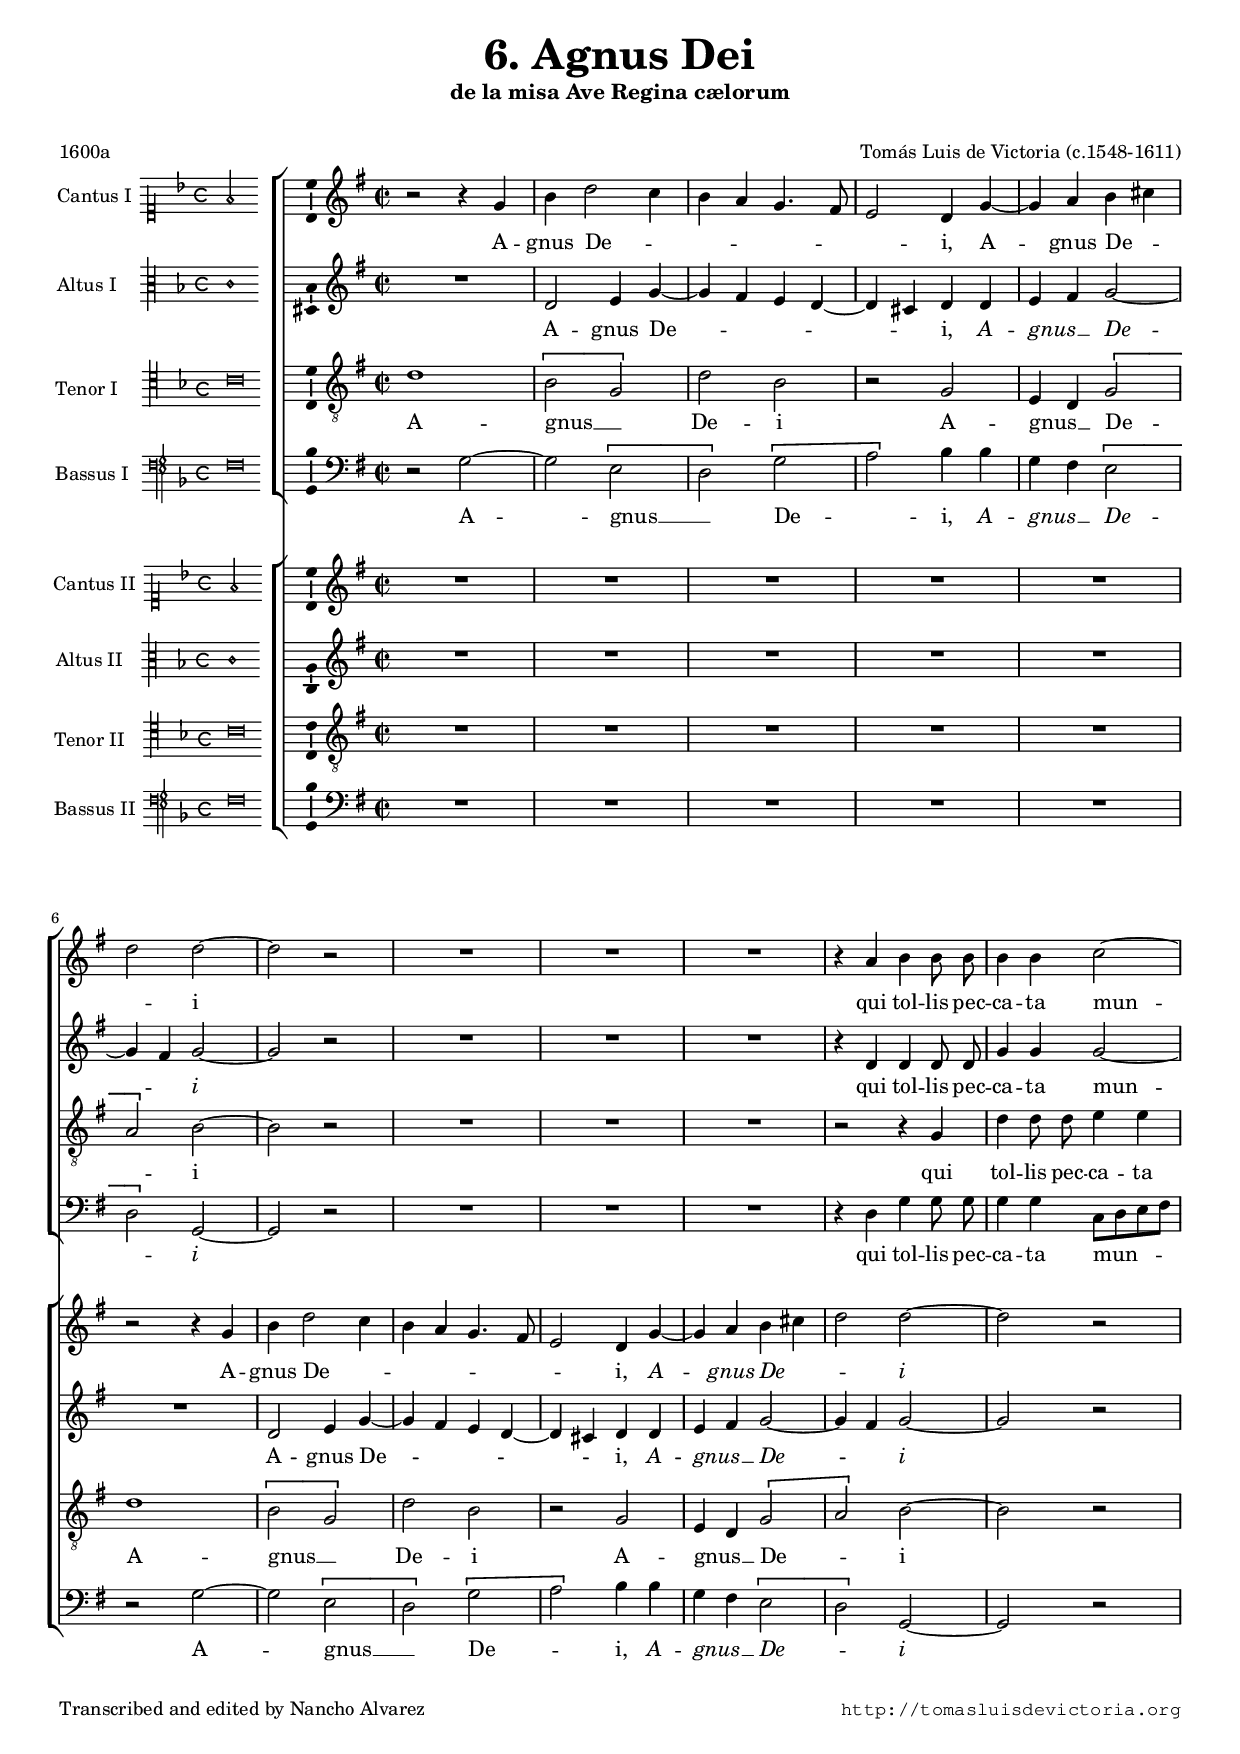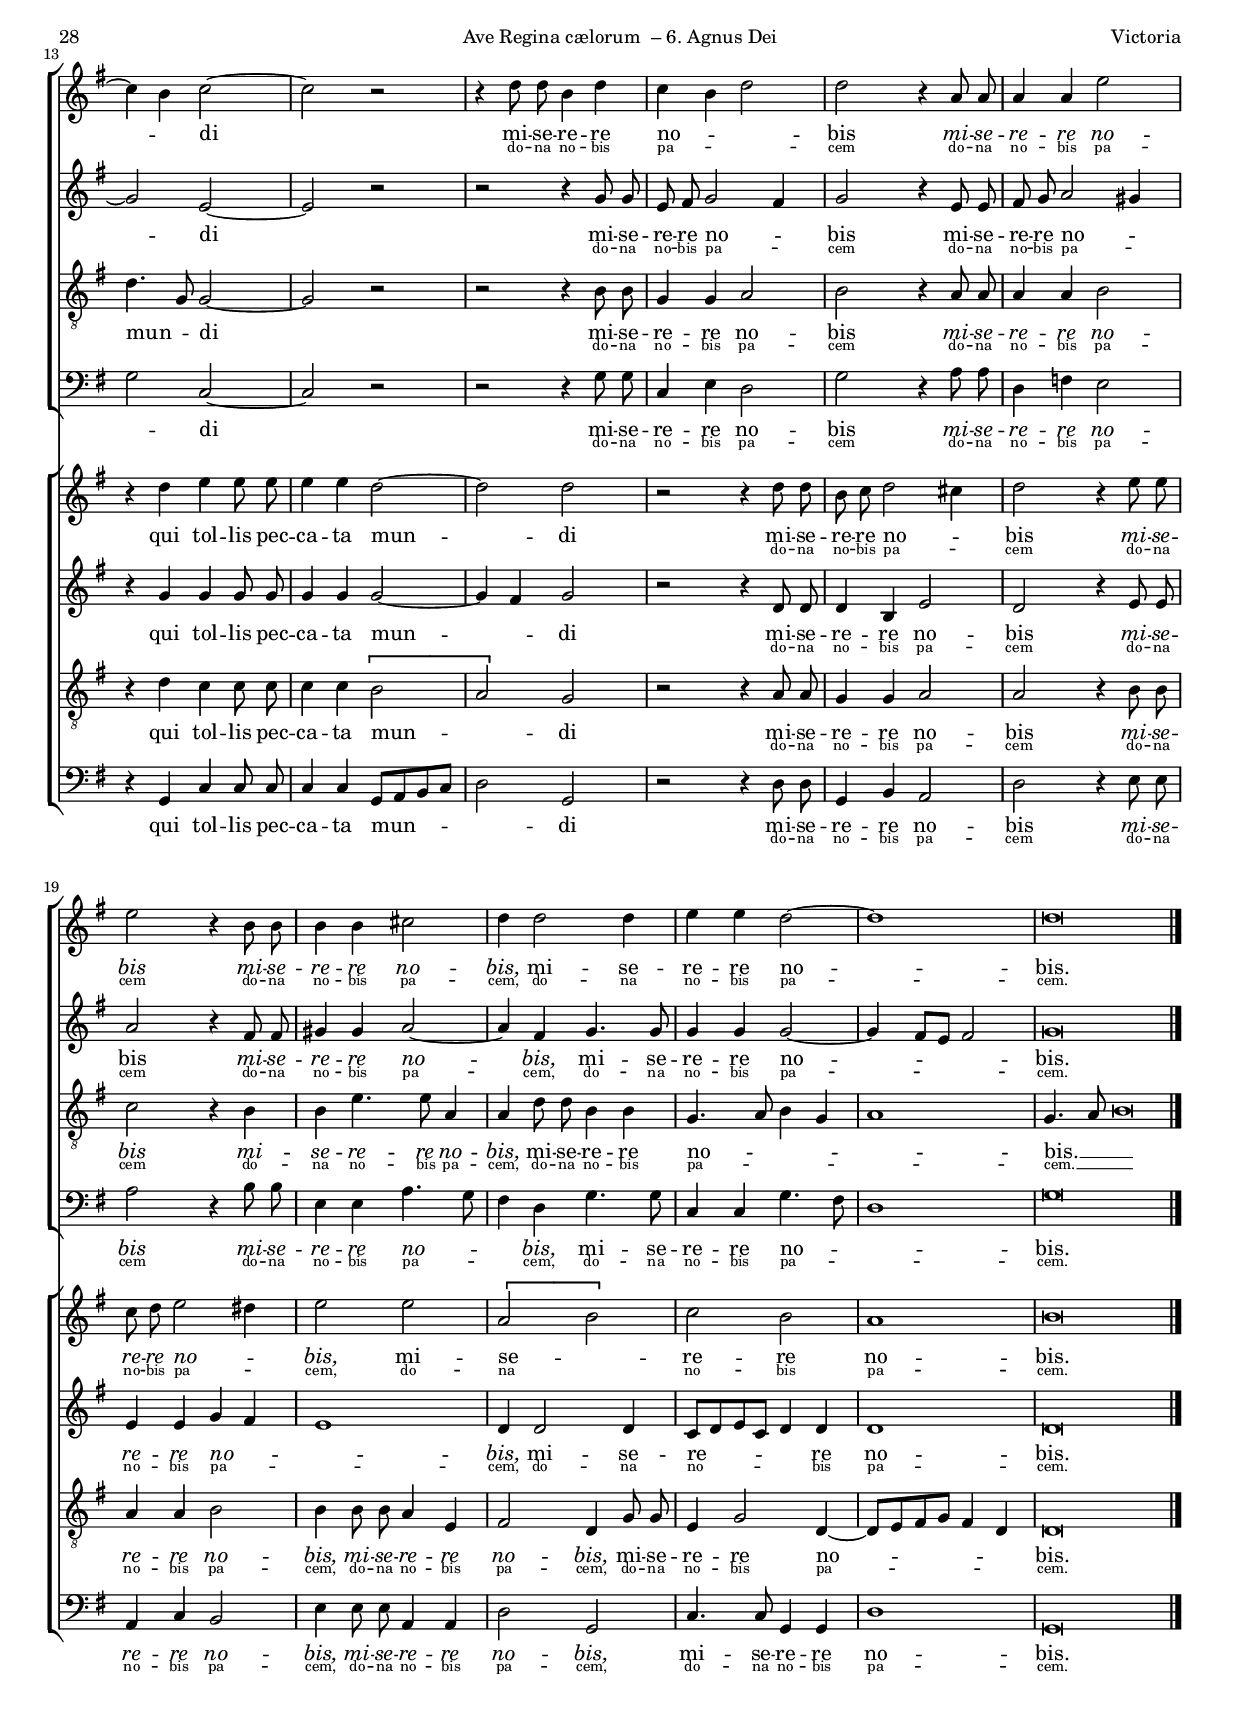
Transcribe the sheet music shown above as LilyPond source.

\version "2.18.0"

#(set-default-paper-size "a4")
#(set-global-staff-size 16.4)
#(ly:set-option 'point-and-click #f)
%mobile -s10.5 -i2.5

italicas=\override LyricText.font-shape = #'italic
rectas=\override LyricText.font-shape = #'upright
ss=\once \set suggestAccidentals = ##t
incipitwidth = 20
mtempo={\tempo 4 = 100}
mtempob={\tempo 4 = 150}

htitle="Ave Regina cælorum  – 6. Agnus Dei"
hcomposer="Victoria"

\header {
	title=\markup{\fontsize #3 "6. Agnus Dei"}
	subtitle="de la misa Ave Regina cælorum"
	subsubtitle=\markup{\column{" "}}
	composer="Tomás Luis de Victoria (c.1548-1611)"
        pdfauthor=\composer
	%opus="(-)"
	poet=\markup{"1600a"}
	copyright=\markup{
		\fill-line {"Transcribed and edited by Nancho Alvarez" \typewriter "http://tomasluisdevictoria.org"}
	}
       %	tagline=""
}

%\override Score.TimeSignature.break-visibility = #'#(#f #t #t)



%%%%%%%%%%%%%%%%%%%%%%%%%%%%%%%%%%%%%%%%%%%%%%%%%%%%%%%%%%%%%%%%%%%%%%%%%%%%%5

global={\key f \major \time 2/2  \skip 1*24 \bar "|."
}

cantus={
	r2 r4 f' |
	a' c''2 bes'4 |
	a' g' f'4. e'8 |
	d'2 c'4 f' ~ |
%5
	f' g' a' b' | \break
	c''2 c'' ~ |
	c'' r |
	R1*4/4 |
	R1*4/4 |
%10
	R1*4/4 |
	\set Staff.autoBeaming = ##f
	r4 g' a' a'8 a' |
	a'4 a' bes'2 ~ |
	bes'4 a' bes'2 ~ |
	bes' r |
%15
	r4 c''8 c'' a'4 c'' |
	bes' a' c''2 |
	c'' r4 g'8 g' |
	g'4 g' d''2 |
	d'' r4 a'8 a' |
%20
	a'4 a' b'2 |
	c''4 c''2 c''4 |
	d'' d'' c''2 ~ |
	c''1 |
	c''\breve*1/2
}

altus={
	R1*4/4 |
	c'2 d'4 f' ~ |
	f' e' d' c' ~ |
	c' b c' c' |
%5
	d' e' f'2 ~ |
	f'4 e' f'2 ~ |
	f' r |
	R1*4/4 |
	R1*4/4 |
%10
	R1*4/4 |
	\set Staff.autoBeaming = ##f
	r4 c' c' c'8 c' |
	f'4 f' f'2 ~ |
	f' d' ~ |
	d' r |
%15
	r r4 f'8 f' |
	d' e' f'2 e'4 |
	f'2 r4 d'8 d' |
	e' f' g'2 fis'4 |
	g'2 r4 e'8 e' |
%20
	fis'4 fis' g'2 ~ |
	g'4 e' f'4. f'8 |
	f'4 f' f'2 ~ |
	f'4  e'8[ d'] e'2 |
	f'\breve*1/2
}

tenor={
	c'1 |
	\[a2 f\] |
	c' a |
	r f |
%5
	d4 c \[f2 |
	g\] a ~ |
	a r |
	R1*4/4 |
	R1*4/4 |
%10
	R1*4/4 |
	\set Staff.autoBeaming = ##f
	r2 r4 f |
	c' c'8 c' d'4 d' |
	c'4. f8 f2 ~ |
	f r |
%15
	r r4 a8 a |
	f4 f g2 |
	a r4 g8 g |
	g4 g a2 |
	bes r4 a |
%20
	a d'4. d'8 g4 |
	g c'8 c' a4 a |
	f4. g8 a4 f |
	g1 |
	f4. g8 a\breve*1/4 
}

bassus={
	r2 f ~ |
	f \[d |
	c\] \[f |
	g\] a4 a |
%5
	f e \[d2 |
	c\] f, ~ |
	f, r |
	R1*4/4 |
	R1*4/4 |
%10
	R1*4/4 |
	\set Staff.autoBeaming = ##f
	r4 c f f8 f |
	f4 f  bes,8[ c d e] |
	f2 bes, ~ |
	bes, r |
%15
	r r4 f8 f |
	bes,4 d c2 |
	f r4 g8 g |
	c4 ees d2 |
	g r4 a8 a |
%20
	d4 d g4. f8 |
	e4 c f4. f8 |
	bes,4 bes, f4. e8 |
	c1 |
	f\breve*1/2
}

cantusdos={
	R1*4/4 |
	R1*4/4 |
	R1*4/4 |
	R1*4/4 |
%5
	R1*4/4 |
	r2 r4 f' |
	a' c''2 bes'4 |
	a' g' f'4. e'8 |
	d'2 c'4 f' ~ |
%10
	f' g' a' b' |
	c''2 c'' ~ |
	c'' r |
	\set Staff.autoBeaming = ##f
	r4 c'' d'' d''8 d'' |
	d''4 d'' c''2 ~ |
%15
	c'' c'' |
	r r4 c''8 c'' |
	a' bes' c''2 b'4 |
	c''2 r4 d''8 d'' |
	bes' c'' d''2 cis''4 |
%20
	d''2 d'' |
	\[g' a'\] |
	bes' a' |
	g'1 |
	a'\breve*1/2
}

altusdos={
	R1*4/4 |
	R1*4/4 |
	R1*4/4 |
	R1*4/4 |
%5
	R1*4/4 |
	R1*4/4 |
	c'2 d'4 f' ~ |
	f' e' d' c' ~ |
	c' b c' c' |
%10
	d' e' f'2 ~ |
	f'4 e' f'2 ~ |
	f' r |
	\set Staff.autoBeaming = ##f
	r4 f' f' f'8 f' |
	f'4 f' f'2 ~ |
%15
	f'4 e' f'2 |
	r r4 c'8 c' |
	c'4 a d'2 |
	c' r4 d'8 d' |
	d'4 d' f' e' |
%20
	d'1 |
	c'4 c'2 c'4 |
	 bes8[ c' d' bes] c'4 c' |
	c'1 |
	c'\breve*1/2
}

tenordos={
	R1*4/4 |
	R1*4/4 |
	R1*4/4 |
	R1*4/4 |
%5
	R1*4/4 |
	c'1 |
	\[a2 f\] |
	c' a |
	r f |
%10
	d4 c \[f2 |
	g\] a ~ |
	a r |
	\set Staff.autoBeaming = ##f
	r4 c' bes bes8 bes |
	bes4 bes \[a2 |
%15
	g\] f |
	r r4 g8 g |
	f4 f g2 |
	g r4 a8 a |
	g4 g a2  |
%20
	a4 a8 a g4 d|
	e2 c4 f8 f
        d4 f2 c4 ~ |
	c8[ d e f] e4 c |
	c\breve*1/2 
}

bassusdos={
	R1*4/4 |
	R1*4/4 |
	R1*4/4 |
	R1*4/4 |
%5
	R1*4/4 |
	r2 f ~ |
	f \[d |
	c\] \[f |
	g\] a4 a |
%10
	f e \[d2 |
	c\] f, ~ |
	f, r |
	\set Staff.autoBeaming = ##f
	r4 f, bes, bes,8 bes, |
	bes,4 bes,  f,8[ g, a, bes,] |
%15
	c2 f, |
	r r4 c8 c |
	f,4 a, g,2 |
	c r4 d8 d |
	g,4 bes, a,2 |
%20
	d4 d8 d g,4 g, |
	c2 f, |
	bes,4. bes,8 f,4 f, |
	c1 |
	f,\breve*1/2
}

textocantus=\lyricmode{
A -- gnus De -- _ _ _ _ _ _ i,
A -- _ gnus De -- _ _ i _
qui tol -- lis pec -- ca -- ta mun -- _ _ di _
mi -- se -- re -- re no -- _ _ bis
\italicas mi -- se -- re -- re no -- bis
mi -- se -- re -- re no -- bis,
\rectas mi -- se -- re -- re no -- _ bis.
}
textocantusb=\lyricmode{
\override LyricText.font-size = #-2
_ _ _ _ _ _ _ _ _ _ _ _ _ _ _ 
_ _ _ _ _ _ _ _ _ _ _ _ _ _ 
do -- na no -- bis pa -- _ _ cem
do -- na no -- bis pa -- cem
do -- na no -- bis pa -- cem,
do -- na no -- bis pa -- _ cem.
}

textoaltus=\lyricmode{
A -- gnus De -- _ _ _ _ _ _ i,
\italicas A -- gnus __ _ De -- _ _ i _
\rectas qui tol -- lis pec -- ca -- ta mun -- _ di _
mi -- se -- re -- re no -- _ bis
mi -- se -- re -- re no -- _ bis
\italicas mi -- se -- re -- re no -- _ bis, \rectas
mi -- se -- re -- re no -- _ _ _ _ bis.
}
textoaltusb=\lyricmode{
\override LyricText.font-size = #-2
_ _ _ _ _ _ _ _ _ _ _ _ _ 
_ _ _ _ _ _ _ _ _ _ _ _ _ _ _ 
do -- na no -- bis pa -- _ cem
do -- na no -- bis pa -- _ cem
do -- na no -- bis pa -- _ cem,
do -- na no -- bis pa -- _ _ _ _ cem.
}

textotenor=\lyricmode{
A -- gnus __ _ De -- i
A -- gnus __ _ De -- _ i _
qui tol -- lis pec -- ca -- ta mun -- _ di _
mi -- se -- re -- re no -- bis
\italicas mi -- se -- re -- re no -- bis
mi -- se -- re -- re no -- bis,
\rectas mi -- se -- re -- re no -- _ _ _ _ bis. __ _ _ 
}
textotenorb=\lyricmode{
\override LyricText.font-size = #-2
_ _ _ _ _ _ _ _ _ _ _ _ _ _ _ 
_ _ _ _ _ _ _ 
do -- na no -- bis pa -- cem
do -- na no -- bis pa -- cem
do -- na no -- bis pa -- cem,
do -- na no -- bis pa -- _ _ _ _ cem. __ _ _ 
}

textobassus=\lyricmode{
A -- _ gnus __ _ De -- _ i,
\italicas A -- gnus __ _ De -- _ i _ \rectas
qui tol -- lis pec -- ca -- ta mun -- _ _ _ _ di _
mi -- se -- re -- re no -- bis
\italicas mi -- se -- re -- re no -- bis
mi -- se -- re -- re no -- _ _ bis,
\rectas mi -- se -- re -- re no -- _ _ bis.
}
textobassusb=\lyricmode{
\override LyricText.font-size = #-2
_ _ _ _ _ _ _ _ _ _ _ _ 
_ _ _ _ _ _ _ _ _ _ _ _ _ _ _ 
do -- na no -- bis pa -- cem
do -- na no -- bis pa -- cem
do -- na no -- bis pa -- _ _ cem,
do -- na no -- bis pa -- _ _ cem.
}


textocantusdos=\lyricmode{
A -- gnus De -- _ _ _ _ _ _ i,
\italicas A -- _ gnus De -- _ _ i _
\rectas qui tol -- lis pec -- ca -- ta mun -- _ di
mi -- se -- re -- re no -- _ bis
\italicas mi -- se -- re -- re no -- _ bis, \rectas 
mi -- se -- _ re -- re no -- bis.
}
textocantusdosb=\lyricmode{
\override LyricText.font-size = #-2
_ _ _ _ _ _ _ _ _ _ _ _ _ _ _ 
_ _ _ _ _ _ _ _ _ _ _ _ 
do -- na no -- bis pa -- _ cem
do -- na no -- bis pa -- _ cem,
do -- na _ no -- bis pa -- cem.
}

textoaltusdos=\lyricmode{
A -- gnus De -- _ _ _ _ _ _ i,
\italicas A -- gnus __ _ De -- _ _ i _ \rectas
qui tol -- lis pec -- ca -- ta mun -- _ _ di
mi -- se -- re -- re no -- bis
\italicas mi -- se -- re -- re no -- _ _ bis, \rectas
mi -- se -- re -- _ _ _ _ re no -- bis.
}
textoaltusdosb=\lyricmode{
\override LyricText.font-size = #-2
_ _ _ _ _ _ _ _ _ _ _ _ _ _ _ 
_ _ _ _ _ _ _ _ _ _ _ _ _ 
do -- na no -- bis pa -- cem
do -- na no -- bis pa -- _ _ cem,
do -- na no -- _ _ _ _ bis pa -- cem.
}

textotenordos=\lyricmode{
A -- gnus __ _ De -- i
A -- gnus __ _ De -- _ i _
qui tol -- lis pec -- ca -- ta mun -- _ di
mi -- se -- re -- re no -- bis
\italicas mi -- se -- re -- re no -- bis,
mi -- se -- re -- re no -- bis, % el ij está en la segunda semimínima
\rectas mi -- se -- re -- re no -- _ _ _ _ _ _ bis.
}
textotenordosb=\lyricmode{
\override LyricText.font-size = #-2
_ _ _ _ _ _ _ _ _ _ _ _ _ _ _ 
_ _ _ _ _ _ 
do -- na no -- bis pa -- cem
do -- na no -- bis pa -- cem,
do -- na no -- bis pa -- cem,
do -- na no -- bis pa -- _ _ _ _ _ _ cem.
}

textobassusdos=\lyricmode{
A -- _ gnus __ _ De -- _ i,
\italicas A -- gnus __ _ De -- _ i _
\rectas qui tol -- lis pec -- ca -- ta mun -- _ _ _ _ di
mi -- se -- re -- re no -- bis
\italicas mi -- se -- re -- re no -- bis,
mi -- se -- re -- re no -- bis,
\rectas mi -- se -- re -- re no -- bis.
}
textobassusdosb=\lyricmode{
\override LyricText.font-size = #-2
_ _ _ _ _ _ _ _ _ _ _ _ _ _ _ 
_ _ _ _ _ _ _ _ _ _ _  
do -- na no -- bis pa -- cem
do -- na no -- bis pa -- cem,
do -- na no -- bis pa -- cem,
do -- na no -- bis pa -- cem.
}



incipitcantus=\markup{
	\score{
		{ 
		\set Staff.instrumentName="Cantus I "
		\override NoteHead.style = #'neomensural
		\override Staff.TimeSignature.style = #'neomensural
		\cadenzaOn 
		\clef "petrucci-c1"
		\key f \major
		\time 4/4
                f'2*4
		} 

	\layout { line-width=\incipitwidth indent = 0 }
	}
}

incipitaltus=\markup{
	\score{
		{ 
		\set Staff.instrumentName="Altus I    "
		\override NoteHead.style = #'neomensural 
		\override Staff.TimeSignature.style = #'neomensural
		\cadenzaOn 
		\clef "petrucci-c3"
		\key f \major
		\time 4/4
                c'1*2
		} 
	\layout { line-width=\incipitwidth indent = 0 }
	}
}


incipittenor=\markup{
	\score{
		{ 
		\set Staff.instrumentName="Tenor I    "
		\override NoteHead.style = #'neomensural 
		\override Staff.TimeSignature.style = #'neomensural
		\cadenzaOn 
		\clef "petrucci-c4"
		\key f \major
		\time 4/4
                c'\breve
		} 
	\layout { line-width=\incipitwidth indent=0 }
	}
}

incipitbassus=\markup{
	\score{
		{ 
		\set Staff.instrumentName="Bassus I  "
		\override NoteHead.style = #'neomensural
		\override Staff.TimeSignature.style = #'neomensural
		\cadenzaOn 
		\clef "petrucci-f4"
		\key f \major
		\time 4/4
                f\breve
		} 
	\layout { line-width=\incipitwidth indent = 0 }
	}
}

incipitcantusdos=\markup{
	\score{
		{ 
		\set Staff.instrumentName="Cantus II "
		\override NoteHead.style = #'neomensural
		\override Staff.TimeSignature.style = #'neomensural
		\cadenzaOn 
		\clef "petrucci-c1"
		\key f \major
		\time 4/4
                f'2*4
		} 

	\layout { line-width=\incipitwidth indent = 0 }
	}
}

incipitaltusdos=\markup{
	\score{
		{ 
		\set Staff.instrumentName="Altus II   "
		\override NoteHead.style = #'neomensural 
		\override Staff.TimeSignature.style = #'neomensural
		\cadenzaOn 
		\clef "petrucci-c3"
		\key f \major
		\time 4/4
                c'1*2
		} 
	\layout { line-width=\incipitwidth indent = 0 }
	}
}


incipittenordos=\markup{
	\score{
		{ 
		\set Staff.instrumentName="Tenor II   "
		\override NoteHead.style = #'neomensural 
		\override Staff.TimeSignature.style = #'neomensural
		\cadenzaOn 
		\clef "petrucci-c4"
		\key f \major
		\time 4/4
                c'\breve
		} 
	\layout { line-width=\incipitwidth indent=0 }
	}
}

incipitbassusdos=\markup{
	\score{
		{ 
		\set Staff.instrumentName="Bassus II "
		\override NoteHead.style = #'neomensural
		\override Staff.TimeSignature.style = #'neomensural
		\cadenzaOn 
		\clef "petrucci-f4"
		\key f \major
		\time 4/4
                f\breve
		} 
	\layout { line-width=\incipitwidth indent = 0 }
	}
}


%\layout {
%       \context {\Voice
%               \remove Ligature_bracket_engraver
%               \consists Mensural_ligature_engraver
%       }
%       line-width=\incipitwidth
%       indent = 0
%}

\score {\transpose c' d'{ <<
\new ChoirStaff<<

	\new Staff <<\global
	\new Voice="v1" {
		\set Staff.instrumentName=\incipitcantus
		\clef "treble"
		\cantus }
	\new Lyrics \lyricsto "v1" {\textocantus }
	\new Lyrics \lyricsto "v1" {\textocantusb }
	>>

	\new Staff <<\global
	\new Voice="v2" {
		\set Staff.instrumentName=\incipitaltus
		\clef "treble"
		\altus }
	\new Lyrics \lyricsto "v2" {\textoaltus }
	\new Lyrics \lyricsto "v2" {\textoaltusb }
	>>
	
	\new Staff <<\global
	\new Voice="v3" {
		\set Staff.instrumentName=\incipittenor
		\clef "G_8"
		\tenor }
	\new Lyrics \lyricsto "v3" {\textotenor }
	\new Lyrics \lyricsto "v3" {\textotenorb }
	>>

	\new Staff <<\global
	\new Voice="v4" {
		\set Staff.instrumentName=\incipitbassus
		\clef "bass"
		\bassus }
	\new Lyrics \lyricsto "v4" {\textobassus }
	\new Lyrics \lyricsto "v4" {\textobassusb }
	>>
	
>>

\new ChoirStaff<<

	\new Staff <<\global
	\new Voice="v5" {
		\set Staff.instrumentName=\incipitcantusdos
		\clef "treble"
		\cantusdos }
	\new Lyrics \lyricsto "v5" {\textocantusdos }
        \new Lyrics \lyricsto "v5" {\textocantusdosb }
	>>

	\new Staff <<\global
	\new Voice="v6" {
		\set Staff.instrumentName=\incipitaltusdos
		\clef "treble"
		\altusdos }
	\new Lyrics \lyricsto "v6" {\textoaltusdos }
	\new Lyrics \lyricsto "v6" {\textoaltusdosb }
	>>
	
	\new Staff <<\global
	\new Voice="v7" {
		\set Staff.instrumentName=\incipittenordos
		\clef "G_8"
		\tenordos }
	\new Lyrics \lyricsto "v7" {\textotenordos }
	\new Lyrics \lyricsto "v7" {\textotenordosb }
	>>

	\new Staff <<\global
	\new Voice="v8" {
		\set Staff.instrumentName=\incipitbassusdos
		\clef "bass"
		\bassusdos }
	\new Lyrics \lyricsto "v8" {\textobassusdos }
	\new Lyrics \lyricsto "v8" {\textobassusdosb }
        >>
	
>>
>>
	} % transpose

\layout{ 
	\context {\Lyrics 
		\override VerticalAxisGroup.staff-affinity = #UP
		\override VerticalAxisGroup.nonstaff-relatedstaff-spacing =
		#'((basic-distance . 0) (minimum-distance . 0) (padding . 1))
		\override VerticalAxisGroup.nonstaff-nonstaff-spacing =
		#'((basic-distance . 0) (minimum-distance . 0) (padding . .05))
		\override LyricText.font-size = #1.2
		\override LyricHyphen.minimum-distance = #0.5
	}
	\context {\Score 
		tempoHideNote = ##t
		\override BarNumber.padding = #2 
	}
	\context {\Voice 
		melismaBusyProperties = #'()
		%autoBeaming = ##f
	}
         \context {\ChoirStaff 
                  \override StaffGrouper.staffgroup-staff-spacing =
                        #'((basic-distance . 15) (minimum-distance . 0) (padding . 1))
                  \override StaffGrouper.staff-staff-spacing =
                        #'((basic-distance . 10) (minimum-distance . 0) (padding . 1))
        }
	\context {\Staff 
                %\RemoveEmptyStaves
                %\override VerticalAxisGroup.remove-first = ##t
		\consists Ambitus_engraver 
		\override LigatureBracket.padding = #1
	}
}

%\midi { \mtempo }

}


\paper{
	evenHeaderMarkup=\markup  \fill-line { \fromproperty #'page:page-number-string \htitle \hcomposer }
	oddHeaderMarkup= \markup  \fill-line { \on-the-fly #not-first-page \hcomposer \on-the-fly #not-first-page \htitle \on-the-fly #not-first-page \fromproperty #'page:page-number-string }
	%system-count=20
	page-count = 2
	ragged-last-bottom = ##f
	indent=3.8\cm
	system-system-spacing =
	#'((basic-distance . 20) (minimum-distance . 0) (padding . 5))
	top-system-spacing = % header
	#'((basic-distance . 9) (minimum-distance . 0) (padding . 0))
	last-bottom-spacing = % footer
	#'((basic-distance . 15) (minimum-distance . 0) (padding . 0))


first-page-number=27
}